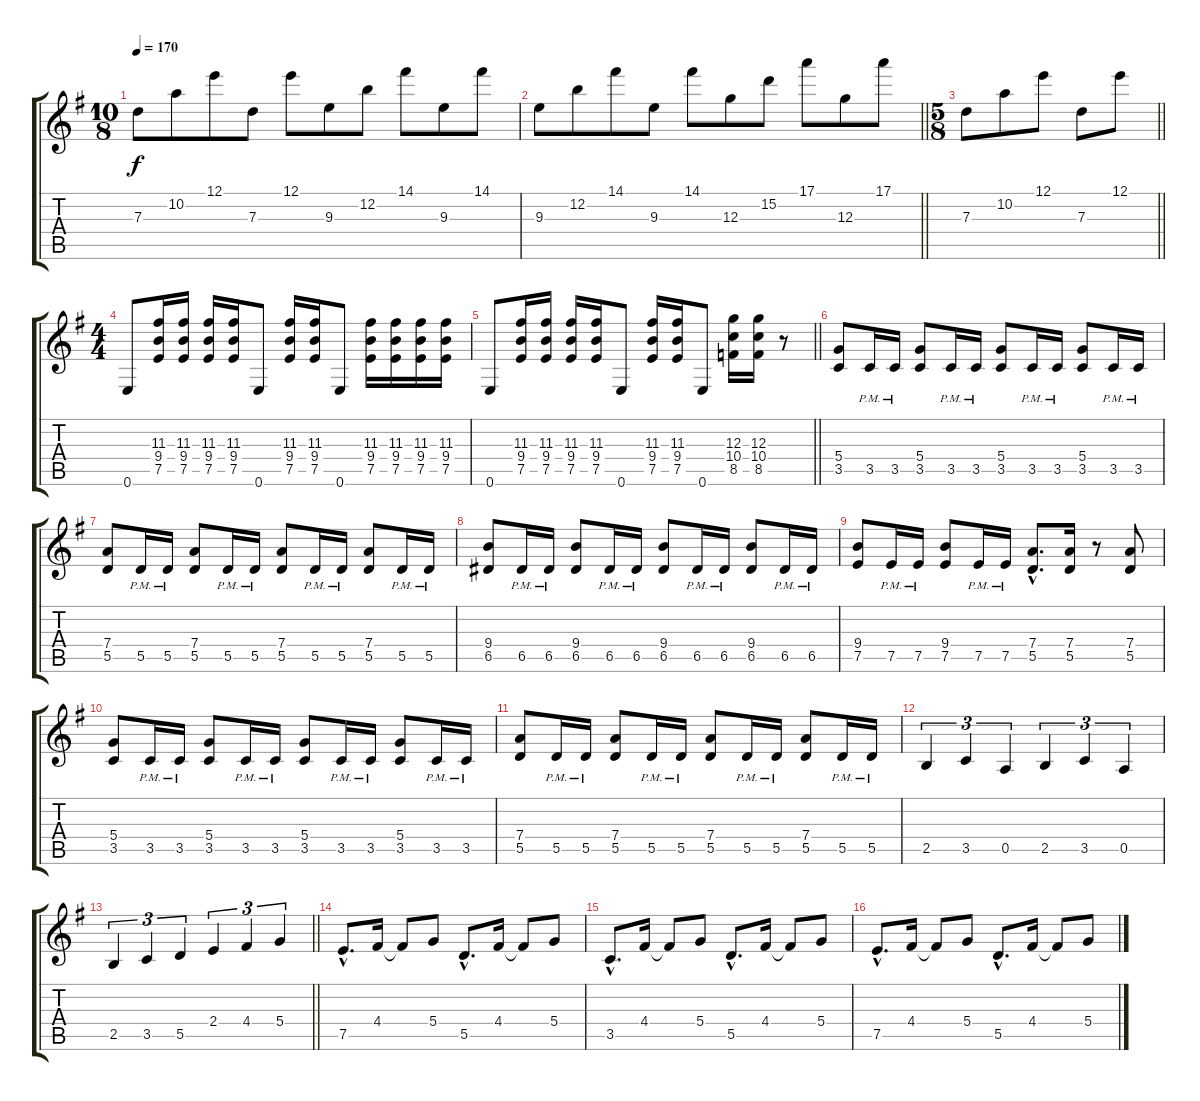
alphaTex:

\track "" {instrument distortionguitar}
\staff {score tabs}
\tuning (E4 B3 G3 D3 A2 E2) {hide}
\ts (10 8)
\tempo 170
\clef g2
\ks g
7.3.8{dy f} 10.2.8 12.1.8 7.3.8 12.1.8 9.3.8 12.2.8 14.1.8 9.3.8 14.1.8 |
\barLineRight lightlight
9.3.8 12.2.8 14.1.8 9.3.8 14.1.8 12.3.8 15.2.8 17.1.8 12.3.8 17.1.8 |
\ts (5 8)
\barLineRight lightlight
7.3.8 10.2.8 12.1.8 7.3.8 12.1.8 |
\ts (4 4)
0.6.8 (11.3 9.4 7.5).16 (11.3 9.4 7.5).16 (11.3 9.4 7.5).16 (11.3 9.4 7.5).16 0.6.8 (11.3 9.4 7.5).16 (11.3 9.4 7.5).16 0.6.8 (11.3 9.4 7.5).16 (11.3 9.4 7.5).16 (11.3 9.4 7.5).16 (11.3 9.4 7.5).16 |
\barLineRight lightlight
0.6.8 (11.3 9.4 7.5).16 (11.3 9.4 7.5).16 (11.3 9.4 7.5).16 (11.3 9.4 7.5).16 0.6.8 (11.3 9.4 7.5).16 (11.3 9.4 7.5).16 0.6.8 (12.3 10.4 8.5).16 (12.3 10.4 8.5).16 r.8 |
(5.4 3.5).8 3.5{pm}.16 3.5{pm}.16 (5.4 3.5).8 3.5{pm}.16 3.5{pm}.16 (5.4 3.5).8 3.5{pm}.16 3.5{pm}.16 (5.4 3.5).8 3.5{pm}.16 3.5{pm}.16 |
(7.4 5.5).8 5.5{pm}.16 5.5{pm}.16 (7.4 5.5).8 5.5{pm}.16 5.5{pm}.16 (7.4 5.5).8 5.5{pm}.16 5.5{pm}.16 (7.4 5.5).8 5.5{pm}.16 5.5{pm}.16 |
(9.4 6.5).8 6.5{pm}.16 6.5{pm}.16 (9.4 6.5).8 6.5{pm}.16 6.5{pm}.16 (9.4 6.5).8 6.5{pm}.16 6.5{pm}.16 (9.4 6.5).8 6.5{pm}.16 6.5{pm}.16 |
(9.4 7.5).8 7.5{pm}.16 7.5{pm}.16 (9.4 7.5).8 7.5{pm}.16 7.5{pm}.16 (7.4{hac} 5.5{hac}).8{d} (7.4 5.5).16 r.8 (7.4 5.5).8 |
(5.4 3.5).8 3.5{pm}.16 3.5{pm}.16 (5.4 3.5).8 3.5{pm}.16 3.5{pm}.16 (5.4 3.5).8 3.5{pm}.16 3.5{pm}.16 (5.4 3.5).8 3.5{pm}.16 3.5{pm}.16 |
(7.4 5.5).8 5.5{pm}.16 5.5{pm}.16 (7.4 5.5).8 5.5{pm}.16 5.5{pm}.16 (7.4 5.5).8 5.5{pm}.16 5.5{pm}.16 (7.4 5.5).8 5.5{pm}.16 5.5{pm}.16 |
2.5.4{tu (3 2)} 3.5.4{tu (3 2)} 0.5.4{tu (3 2)} 2.5.4{tu (3 2)} 3.5.4{tu (3 2)} 0.5.4{tu (3 2)} |
\barLineRight lightlight
2.5.4{tu (3 2)} 3.5.4{tu (3 2)} 5.5.4{tu (3 2)} 2.4.4{tu (3 2)} 4.4.4{tu (3 2)} 5.4.4{tu (3 2)} |
7.5{hac}.8{d} 4.4.16 4.4{t}.8 5.4.8 5.5{hac}.8{d} 4.4.16 4.4{t}.8 5.4.8 |
3.5{hac}.8{d} 4.4.16 4.4{t}.8 5.4.8 5.5{hac}.8{d} 4.4.16 4.4{t}.8 5.4.8 |
7.5{hac}.8{d} 4.4.16 4.4{t}.8 5.4.8 5.5{hac}.8{d} 4.4.16 4.4{t}.8 5.4.8
